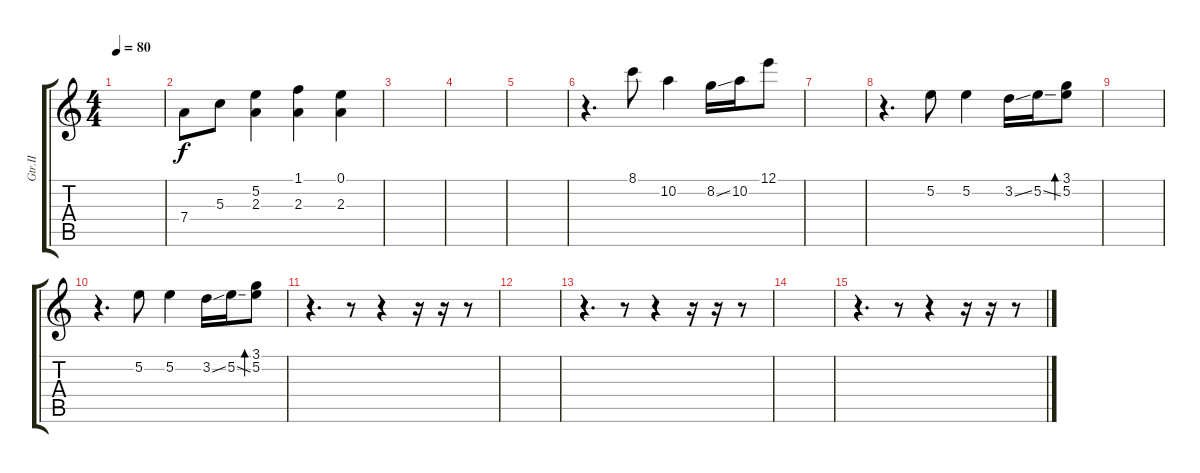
\track ("Gtr.II" "Gtr.II") {instrument electricguitarclean}
\staff {score tabs}
\tuning (E4 B3 G3 D3 A2 E2) {hide}
\ts (4 4)
\tempo 80
\clef g2
\ks c
|
7.4.8 5.3.8 (5.2 2.3).4 (1.1 2.3).4 (0.1 2.3).4 |
|
|
|
r.4{d} 8.1.8 10.2.4 8.2{ss}.16 10.2.16 12.1.8 |
|
r.4{d} 5.2.8 5.2.4 3.2{ss}.16 5.2{ss}.16 (3.1 5.2).8{bd 240} |
|
r.4{d} 5.2.8 5.2.4 3.2{ss}.16 5.2{ss}.16 (3.1 5.2).8{bd 240} |
r.4{d} r.8 r.4 r.16 r.16 r.8 |
|
r.4{d} r.8 r.4 r.16 r.16 r.8 |
|
r.4{d} r.8 r.4 r.16 r.16 r.8
